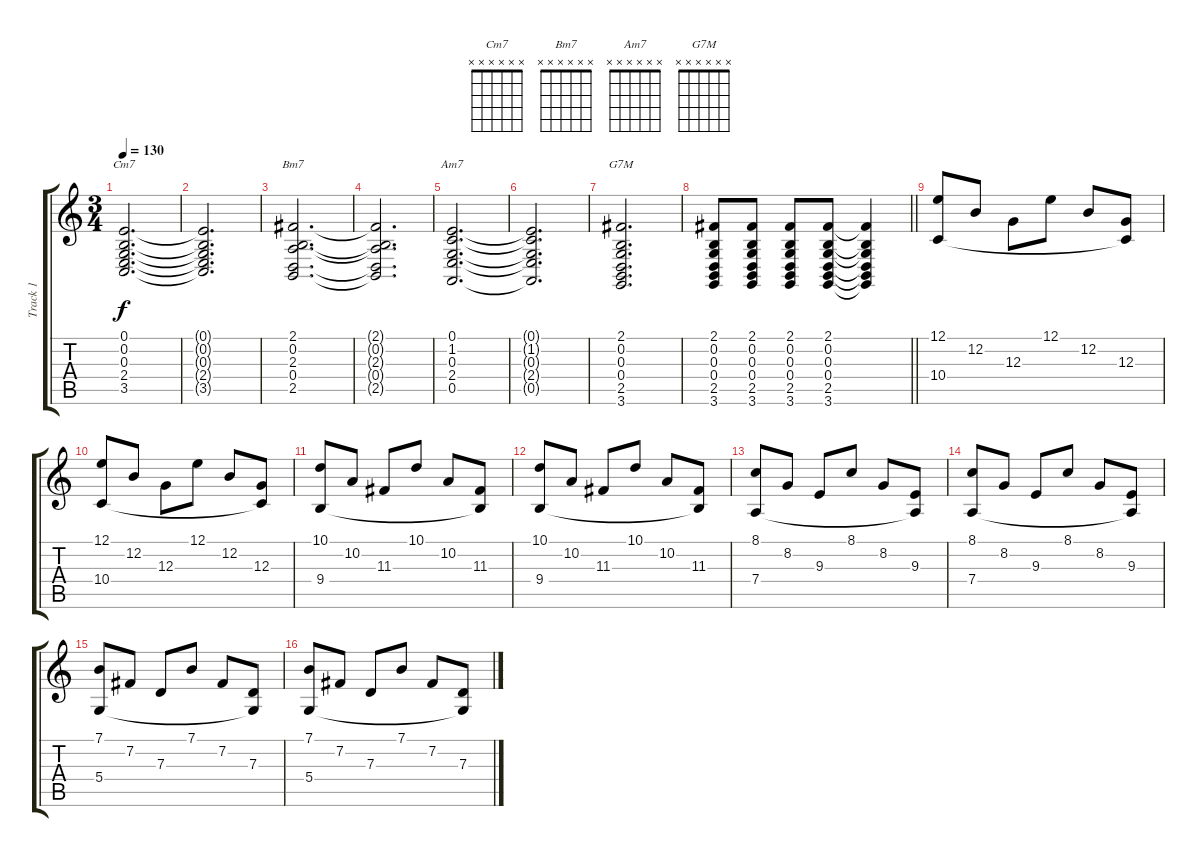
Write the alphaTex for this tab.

\track ("Track 1" "Track 1") {instrument acousticgrandpiano}
\staff {score tabs}
\tuning (E4 B3 G3 D3 A2 E2) {hide}
\chord ("Cm7" x x x x x x)
\chord ("Bm7" x x x x x x)
\chord ("Am7" x x x x x x)
\chord ("G7M" x x x x x x)
\ts (3 4)
\tempo 130
\clef g2
\ks c
(0.1 0.2 0.3 2.4 3.5).2{d ch "Cm7" dy f} |
(0.1{t} 0.2{t} 0.3{t} 2.4{t} 3.5{t}).2{d} |
(2.1 0.2 2.3 0.4 2.5).2{d ch "Bm7"} |
(2.1{t} 0.2{t} 2.3{t} 0.4{t} 2.5{t}).2{d} |
(0.1 1.2 0.3 2.4 0.5).2{d ch "Am7"} |
(0.1{t} 1.2{t} 0.3{t} 2.4{t} 0.5{t}).2{d} |
(2.1 0.2 0.3 0.4 2.5 3.6).2{d ch "G7M"} |
\barLineRight lightlight
(2.1 0.2 0.3 0.4 2.5 3.6).8 (2.1 0.2 0.3 0.4 2.5 3.6).8 (2.1 0.2 0.3 0.4 2.5 3.6).8 (2.1 0.2 0.3 0.4 2.5 3.6).8 (2.1{t} 0.2{t} 0.3{t} 0.4{t} 2.5{t} 3.6{t}).4 |
(12.1 10.4).8 12.2.8 12.3.8 12.1.8 12.2.8 (12.3 10.4{t}).8 |
(12.1 10.4).8 12.2.8 12.3.8 12.1.8 12.2.8 (12.3 10.4{t}).8 |
(10.1 9.4).8 10.2.8 11.3.8 10.1.8 10.2.8 (11.3 9.4{t}).8 |
(10.1 9.4).8 10.2.8 11.3.8 10.1.8 10.2.8 (11.3 9.4{t}).8 |
(8.1 7.4).8 8.2.8 9.3.8 8.1.8 8.2.8 (9.3 7.4{t}).8 |
(8.1 7.4).8 8.2.8 9.3.8 8.1.8 8.2.8 (9.3 7.4{t}).8 |
(7.1 5.4).8 7.2.8 7.3.8 7.1.8 7.2.8 (7.3 5.4{t}).8 |
(7.1 5.4).8 7.2.8 7.3.8 7.1.8 7.2.8 (7.3 5.4{t}).8
